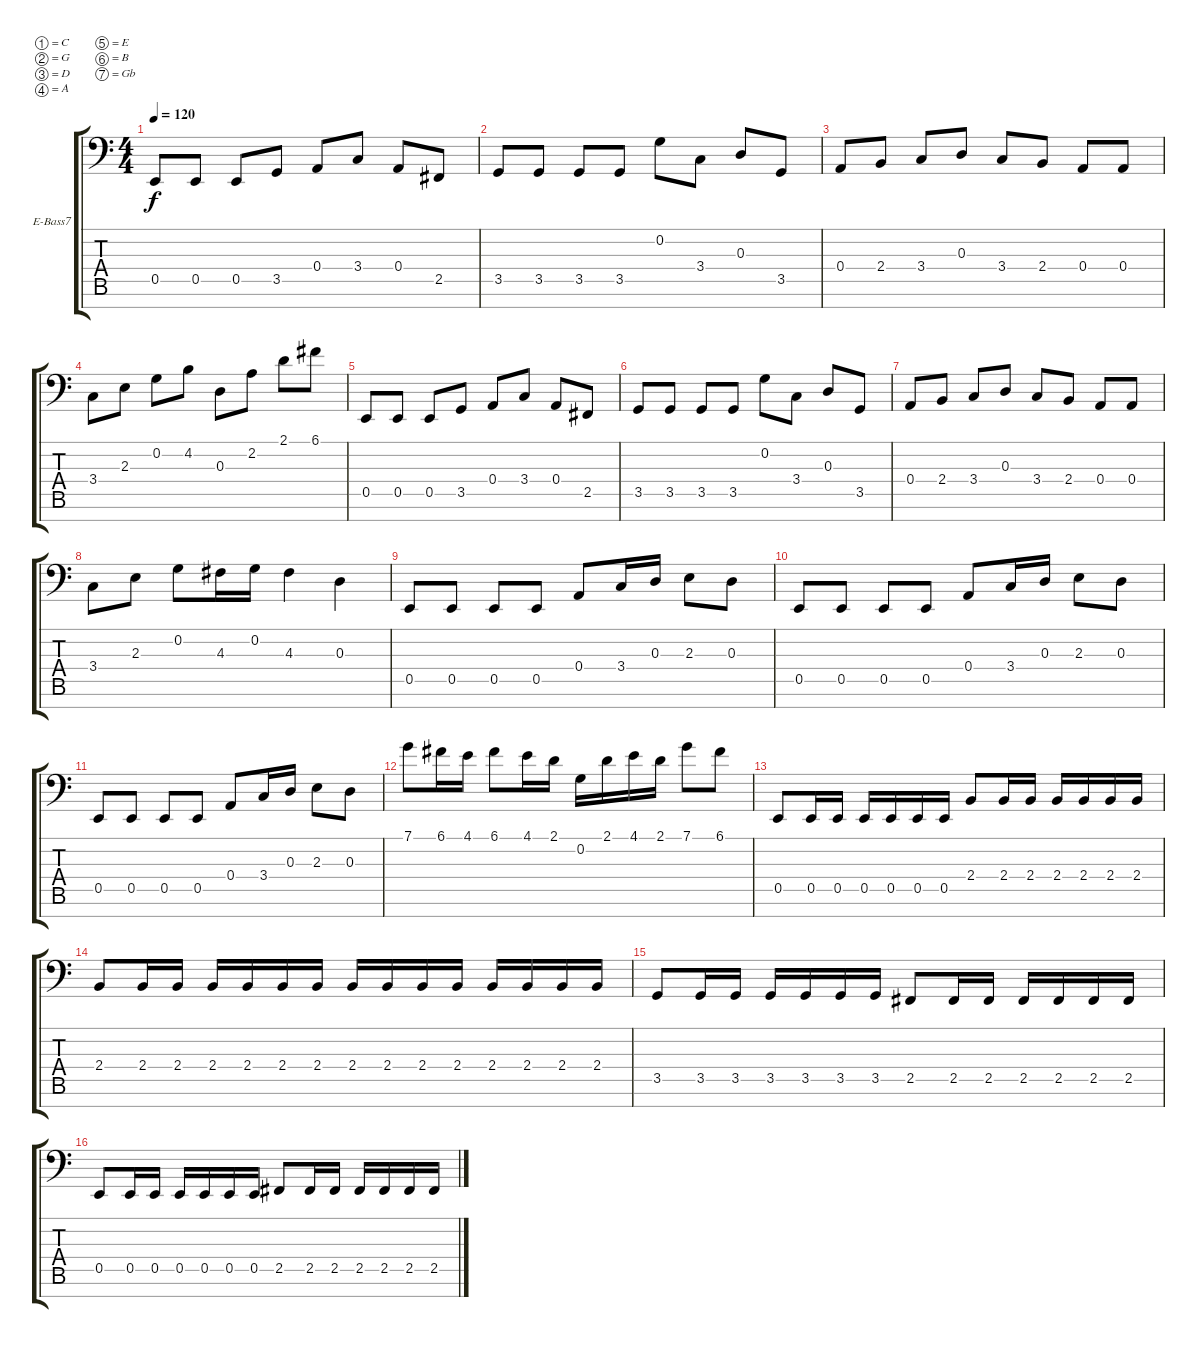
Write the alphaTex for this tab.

\defaultSystemsLayout 4
\bracketExtendMode groupsimilarinstruments
\firstSystemTrackNameOrientation horizontal
\otherSystemsTrackNameOrientation horizontal
\track ("Electric Bass" "E-Bass7") {instrument electricbassfinger}
\staff {score tabs}
\tuning (C3 G2 D2 A1 E1 B0 Gb0)
\ts (4 4)
\tempo 120
\clef f4
\scale
0.333333
\ks c
0.5.8{dy f} 0.5.8 0.5.8 3.5.8 0.4.8 3.4.8 0.4.8 2.5.8 |
\scale
0.333333 3.5.8 3.5.8 3.5.8 3.5.8 0.2.8 3.4.8 0.3.8 3.5.8 |
\scale
0.333333 0.4.8 2.4.8 3.4.8 0.3.8 3.4.8 2.4.8 0.4.8 0.4.8 |
\scale
0.333333 3.4.8 2.3.8 0.2.8 4.2.8 0.3.8 2.2.8 2.1.8 6.1.8 |
\scale
0.333333 0.5.8 0.5.8 0.5.8 3.5.8 0.4.8 3.4.8 0.4.8 2.5.8 |
\scale
0.333333 3.5.8 3.5.8 3.5.8 3.5.8 0.2.8 3.4.8 0.3.8 3.5.8 |
\scale
0.333333 0.4.8 2.4.8 3.4.8 0.3.8 3.4.8 2.4.8 0.4.8 0.4.8 |
\scale
0.333333 3.4.8 2.3.8 0.2.8 4.3.16 0.2.16 4.3.4 0.3.4 |
\scale
0.333333 0.5.8 0.5.8 0.5.8 0.5.8 0.4.8 3.4.16 0.3.16 2.3.8 0.3.8 |
\scale
0.333333 0.5.8 0.5.8 0.5.8 0.5.8 0.4.8 3.4.16 0.3.16 2.3.8 0.3.8 |
\scale
0.333333 0.5.8 0.5.8 0.5.8 0.5.8 0.4.8 3.4.16 0.3.16 2.3.8 0.3.8 |
\scale
0.333333 7.1.8 6.1.16 4.1.16 6.1.8 4.1.16 2.1.16 0.2.16 2.1.16 4.1.16 2.1.16 7.1.8 6.1.8 |
\scale
0.333333 0.5.8 0.5.16 0.5.16 0.5.16 0.5.16 0.5.16 0.5.16 2.4.8 2.4.16 2.4.16 2.4.16 2.4.16 2.4.16 2.4.16 |
\scale
0.333333 2.4.8 2.4.16 2.4.16 2.4.16 2.4.16 2.4.16 2.4.16 2.4.16 2.4.16 2.4.16 2.4.16 2.4.16 2.4.16 2.4.16 2.4.16 |
\scale
0.333333 3.5.8 3.5.16 3.5.16 3.5.16 3.5.16 3.5.16 3.5.16 2.5.8 2.5.16 2.5.16 2.5.16 2.5.16 2.5.16 2.5.16 |
\scale
0.333333 0.5.8 0.5.16 0.5.16 0.5.16 0.5.16 0.5.16 0.5.16 2.5.8 2.5.16 2.5.16 2.5.16 2.5.16 2.5.16 2.5.16
